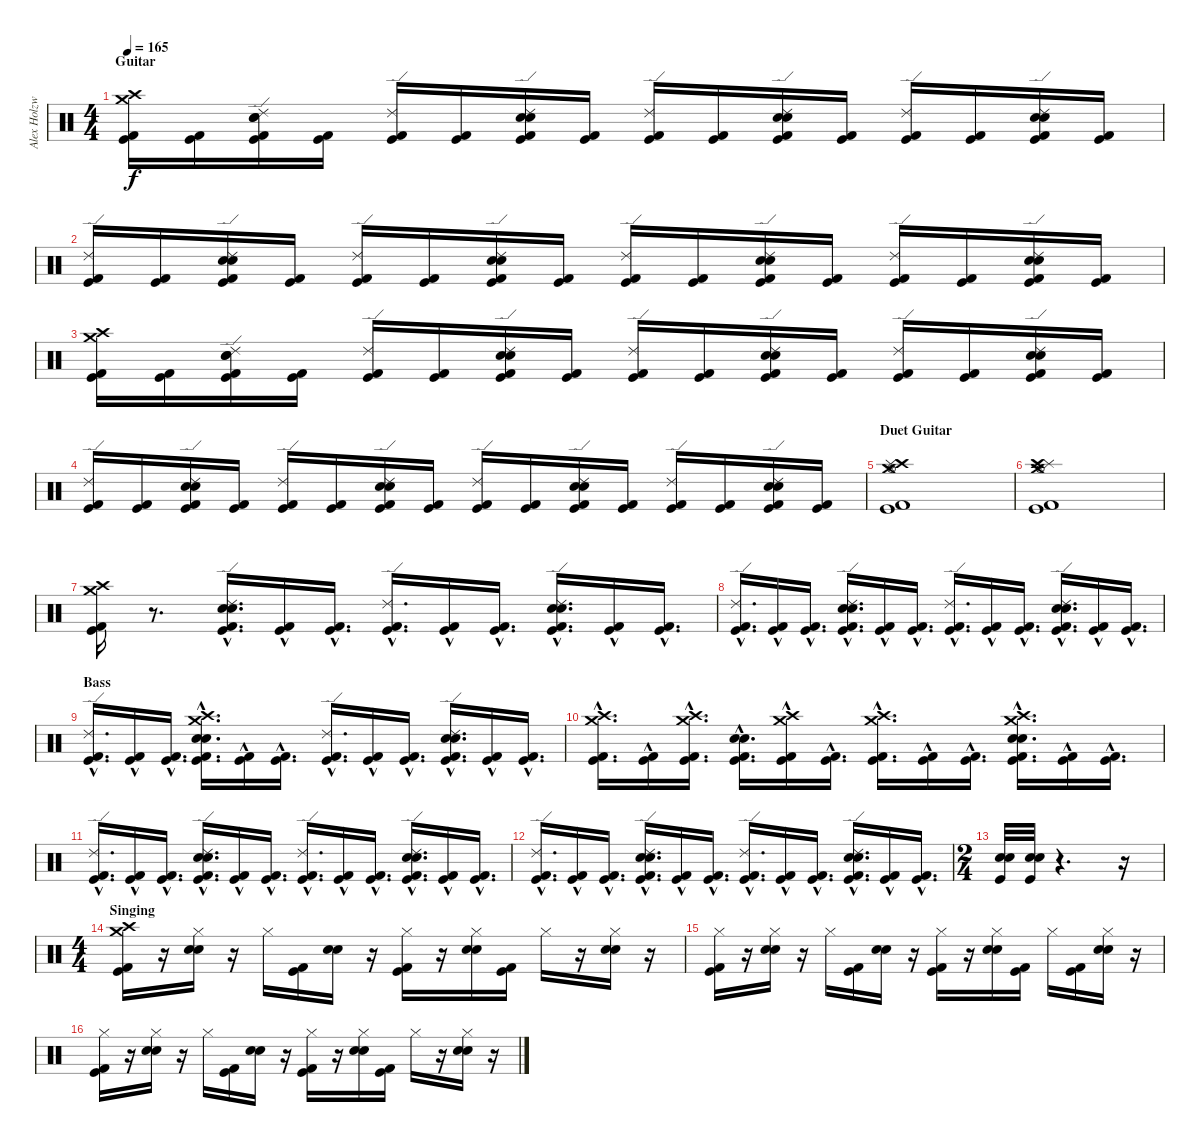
\track ("Alex Holzwarth" "Alex Holzw") {instrument percussion}
\staff {score}
\articulation defaults
\ts (4 4)
\section ("" "Guitar")
\tempo 165
\clef neutral
\ks c
("Crash high (hit)" "Crash medium (hit)" "Kick (hit) 2" "Kick (hit)").16{dy f} ("Kick (hit) 2" "Kick (hit)").16 ("Ride (edge) 2" "Electric Snare (hit)" "Snare (hit) 2" "Kick (hit) 2" "Kick (hit)").16 ("Kick (hit) 2" "Kick (hit)").16 ("Ride (edge) 2" "Kick (hit) 2" "Kick (hit)").16 ("Kick (hit) 2" "Kick (hit)").16 ("Ride (edge) 2" "Electric Snare (hit)" "Snare (hit) 2" "Kick (hit) 2" "Kick (hit)").16 ("Kick (hit) 2" "Kick (hit)").16 ("Ride (edge) 2" "Kick (hit) 2" "Kick (hit)").16 ("Kick (hit) 2" "Kick (hit)").16 ("Ride (edge) 2" "Electric Snare (hit)" "Snare (hit) 2" "Kick (hit) 2" "Kick (hit)").16 ("Kick (hit) 2" "Kick (hit)").16 ("Ride (edge) 2" "Kick (hit) 2" "Kick (hit)").16 ("Kick (hit) 2" "Kick (hit)").16 ("Ride (edge) 2" "Electric Snare (hit)" "Snare (hit) 2" "Kick (hit) 2" "Kick (hit)").16 ("Kick (hit) 2" "Kick (hit)").16 |
("Ride (edge) 2" "Kick (hit) 2" "Kick (hit)").16 ("Kick (hit) 2" "Kick (hit)").16 ("Ride (edge) 2" "Electric Snare (hit)" "Snare (hit) 2" "Kick (hit) 2" "Kick (hit)").16 ("Kick (hit) 2" "Kick (hit)").16 ("Ride (edge) 2" "Kick (hit) 2" "Kick (hit)").16 ("Kick (hit) 2" "Kick (hit)").16 ("Ride (edge) 2" "Electric Snare (hit)" "Snare (hit) 2" "Kick (hit) 2" "Kick (hit)").16 ("Kick (hit) 2" "Kick (hit)").16 ("Ride (edge) 2" "Kick (hit) 2" "Kick (hit)").16 ("Kick (hit) 2" "Kick (hit)").16 ("Ride (edge) 2" "Electric Snare (hit)" "Snare (hit) 2" "Kick (hit) 2" "Kick (hit)").16 ("Kick (hit) 2" "Kick (hit)").16 ("Ride (edge) 2" "Kick (hit) 2" "Kick (hit)").16 ("Kick (hit) 2" "Kick (hit)").16 ("Ride (edge) 2" "Electric Snare (hit)" "Snare (hit) 2" "Kick (hit) 2" "Kick (hit)").16 ("Kick (hit) 2" "Kick (hit)").16 |
("Crash high (hit)" "Crash medium (hit)" "Kick (hit) 2" "Kick (hit)").16 ("Kick (hit) 2" "Kick (hit)").16 ("Ride (edge) 2" "Electric Snare (hit)" "Snare (hit) 2" "Kick (hit) 2" "Kick (hit)").16 ("Kick (hit) 2" "Kick (hit)").16 ("Ride (edge) 2" "Kick (hit) 2" "Kick (hit)").16 ("Kick (hit) 2" "Kick (hit)").16 ("Ride (edge) 2" "Electric Snare (hit)" "Snare (hit) 2" "Kick (hit) 2" "Kick (hit)").16 ("Kick (hit) 2" "Kick (hit)").16 ("Ride (edge) 2" "Kick (hit) 2" "Kick (hit)").16 ("Kick (hit) 2" "Kick (hit)").16 ("Ride (edge) 2" "Electric Snare (hit)" "Snare (hit) 2" "Kick (hit) 2" "Kick (hit)").16 ("Kick (hit) 2" "Kick (hit)").16 ("Ride (edge) 2" "Kick (hit) 2" "Kick (hit)").16 ("Kick (hit) 2" "Kick (hit)").16 ("Ride (edge) 2" "Electric Snare (hit)" "Snare (hit) 2" "Kick (hit) 2" "Kick (hit)").16 ("Kick (hit) 2" "Kick (hit)").16 |
("Ride (edge) 2" "Kick (hit) 2" "Kick (hit)").16 ("Kick (hit) 2" "Kick (hit)").16 ("Ride (edge) 2" "Electric Snare (hit)" "Snare (hit) 2" "Kick (hit) 2" "Kick (hit)").16 ("Kick (hit) 2" "Kick (hit)").16 ("Ride (edge) 2" "Kick (hit) 2" "Kick (hit)").16 ("Kick (hit) 2" "Kick (hit)").16 ("Ride (edge) 2" "Electric Snare (hit)" "Snare (hit) 2" "Kick (hit) 2" "Kick (hit)").16 ("Kick (hit) 2" "Kick (hit)").16 ("Ride (edge) 2" "Kick (hit) 2" "Kick (hit)").16 ("Kick (hit) 2" "Kick (hit)").16 ("Ride (edge) 2" "Electric Snare (hit)" "Snare (hit) 2" "Kick (hit) 2" "Kick (hit)").16 ("Kick (hit) 2" "Kick (hit)").16 ("Ride (edge) 2" "Kick (hit) 2" "Kick (hit)").16 ("Kick (hit) 2" "Kick (hit)").16 ("Ride (edge) 2" "Electric Snare (hit)" "Snare (hit) 2" "Kick (hit) 2" "Kick (hit)").16 ("Kick (hit) 2" "Kick (hit)").16 |
\section ("" "Duet Guitar")
("Hi-Hat (open)" "Crash high (hit)" "Splash (hit)" "Crash medium (hit)" "Kick (hit) 2" "Kick (hit)").1 |
("Kick (hit)" "Kick (hit) 2" "Crash medium (hit)" "Splash (hit)" "Hi-Hat (open)" "Crash high (hit)").1 |
("Crash high (hit)" "Crash medium (hit)" "Kick (hit) 2" "Kick (hit)").16 r.8{d} ("Ride (edge) 2"{hac} "Electric Snare (hit)"{hac} "Snare (hit) 2"{hac} "Kick (hit) 2"{hac} "Kick (hit)"{hac}).16{d} ("Kick (hit) 2"{hac} "Kick (hit)"{hac}).16 ("Kick (hit) 2"{hac} "Kick (hit)"{hac}).16{d} ("Ride (edge) 2"{hac} "Kick (hit) 2"{hac} "Kick (hit)"{hac}).16{d} ("Kick (hit) 2"{hac} "Kick (hit)"{hac}).16 ("Kick (hit) 2"{hac} "Kick (hit)"{hac}).16{d} ("Ride (edge) 2"{hac} "Electric Snare (hit)"{hac} "Snare (hit) 2"{hac} "Kick (hit) 2"{hac} "Kick (hit)"{hac}).16{d} ("Kick (hit) 2"{hac} "Kick (hit)"{hac}).16 ("Kick (hit) 2"{hac} "Kick (hit)"{hac}).16{d} |
("Ride (edge) 2"{hac} "Kick (hit) 2"{hac} "Kick (hit)"{hac}).16{d} ("Kick (hit) 2"{hac} "Kick (hit)"{hac}).16 ("Kick (hit) 2"{hac} "Kick (hit)"{hac}).16{d} ("Ride (edge) 2"{hac} "Electric Snare (hit)"{hac} "Snare (hit) 2"{hac} "Kick (hit) 2"{hac} "Kick (hit)"{hac}).16{d} ("Kick (hit) 2"{hac} "Kick (hit)"{hac}).16 ("Kick (hit) 2"{hac} "Kick (hit)"{hac}).16{d} ("Ride (edge) 2"{hac} "Kick (hit) 2"{hac} "Kick (hit)"{hac}).16{d} ("Kick (hit) 2"{hac} "Kick (hit)"{hac}).16 ("Kick (hit) 2"{hac} "Kick (hit)"{hac}).16{d} ("Ride (edge) 2"{hac} "Electric Snare (hit)"{hac} "Snare (hit) 2"{hac} "Kick (hit) 2"{hac} "Kick (hit)"{hac}).16{d} ("Kick (hit) 2"{hac} "Kick (hit)"{hac}).16 ("Kick (hit) 2"{hac} "Kick (hit)"{hac}).16{d} |
\section ("" "Bass")
("Ride (edge) 2"{hac} "Kick (hit) 2"{hac} "Kick (hit)"{hac}).16{d} ("Kick (hit) 2"{hac} "Kick (hit)"{hac}).16 ("Kick (hit) 2"{hac} "Kick (hit)"{hac}).16{d} ("Crash high (hit)"{hac} "Crash medium (hit)"{hac} "Electric Snare (hit)"{hac} "Snare (hit) 2"{hac} "Kick (hit) 2"{hac} "Kick (hit)"{hac}).16{d} ("Kick (hit) 2"{hac} "Kick (hit)"{hac}).16 ("Kick (hit) 2"{hac} "Kick (hit)"{hac}).16{d} ("Ride (edge) 2"{hac} "Kick (hit) 2"{hac} "Kick (hit)"{hac}).16{d} ("Kick (hit) 2"{hac} "Kick (hit)"{hac}).16 ("Kick (hit) 2"{hac} "Kick (hit)"{hac}).16{d} ("Ride (edge) 2"{hac} "Electric Snare (hit)"{hac} "Snare (hit) 2"{hac} "Kick (hit) 2"{hac} "Kick (hit)"{hac}).16{d} ("Kick (hit) 2"{hac} "Kick (hit)"{hac}).16 ("Kick (hit) 2"{hac} "Kick (hit)"{hac}).16{d} |
("Crash high (hit)"{hac} "Crash medium (hit)"{hac} "Kick (hit) 2"{hac} "Kick (hit)"{hac}).16{d} ("Kick (hit) 2"{hac} "Kick (hit)"{hac}).16 ("Crash medium (hit)"{hac} "Crash high (hit)"{hac} "Kick (hit) 2"{hac} "Kick (hit)"{hac}).16{d} ("Electric Snare (hit)"{hac} "Snare (hit) 2"{hac} "Kick (hit) 2"{hac} "Kick (hit)"{hac}).16{d} ("Crash medium (hit)"{hac} "Crash high (hit)"{hac} "Kick (hit) 2"{hac} "Kick (hit)"{hac}).16 ("Kick (hit) 2"{hac} "Kick (hit)"{hac}).16{d} ("Crash high (hit)"{hac} "Crash medium (hit)"{hac} "Kick (hit) 2"{hac} "Kick (hit)"{hac}).16{d} ("Kick (hit) 2"{hac} "Kick (hit)"{hac}).16 ("Kick (hit) 2"{hac} "Kick (hit)"{hac}).16{d} ("Crash high (hit)"{hac} "Crash medium (hit)"{hac} "Electric Snare (hit)"{hac} "Snare (hit) 2"{hac} "Kick (hit) 2"{hac} "Kick (hit)"{hac}).16{d} ("Kick (hit) 2"{hac} "Kick (hit)"{hac}).16 ("Kick (hit) 2"{hac} "Kick (hit)"{hac}).16{d} |
("Ride (edge) 2"{hac} "Kick (hit) 2"{hac} "Kick (hit)"{hac}).16{d} ("Kick (hit) 2"{hac} "Kick (hit)"{hac}).16 ("Kick (hit) 2"{hac} "Kick (hit)"{hac}).16{d} ("Ride (edge) 2"{hac} "Electric Snare (hit)"{hac} "Snare (hit) 2"{hac} "Kick (hit) 2"{hac} "Kick (hit)"{hac}).16{d} ("Kick (hit) 2"{hac} "Kick (hit)"{hac}).16 ("Kick (hit) 2"{hac} "Kick (hit)"{hac}).16{d} ("Ride (edge) 2"{hac} "Kick (hit) 2"{hac} "Kick (hit)"{hac}).16{d} ("Kick (hit) 2"{hac} "Kick (hit)"{hac}).16 ("Kick (hit) 2"{hac} "Kick (hit)"{hac}).16{d} ("Ride (edge) 2"{hac} "Electric Snare (hit)"{hac} "Snare (hit) 2"{hac} "Kick (hit) 2"{hac} "Kick (hit)"{hac}).16{d} ("Kick (hit) 2"{hac} "Kick (hit)"{hac}).16 ("Kick (hit) 2"{hac} "Kick (hit)"{hac}).16{d} |
("Ride (edge) 2"{hac} "Kick (hit) 2"{hac} "Kick (hit)"{hac}).16{d} ("Kick (hit) 2"{hac} "Kick (hit)"{hac}).16 ("Kick (hit) 2"{hac} "Kick (hit)"{hac}).16{d} ("Ride (edge) 2"{hac} "Electric Snare (hit)"{hac} "Snare (hit) 2"{hac} "Kick (hit) 2"{hac} "Kick (hit)"{hac}).16{d} ("Kick (hit) 2"{hac} "Kick (hit)"{hac}).16 ("Kick (hit) 2"{hac} "Kick (hit)"{hac}).16{d} ("Ride (edge) 2"{hac} "Kick (hit) 2"{hac} "Kick (hit)"{hac}).16{d} ("Kick (hit) 2"{hac} "Kick (hit)"{hac}).16 ("Kick (hit) 2"{hac} "Kick (hit)"{hac}).16{d} ("Ride (edge) 2"{hac} "Electric Snare (hit)"{hac} "Snare (hit) 2"{hac} "Kick (hit) 2"{hac} "Kick (hit)"{hac}).16{d} ("Kick (hit) 2"{hac} "Kick (hit)"{hac}).16 ("Kick (hit) 2"{hac} "Kick (hit)"{hac}).16{d} |
\ts (2 4)
("Kick (hit)" "Electric Snare (hit)" "Snare (hit) 2").32 ("Kick (hit)" "Electric Snare (hit)" "Snare (hit) 2").32 r.4{d} r.16 |
\ts (4 4)
\section ("" "Singing")
("Crash high (hit)" "Crash medium (hit)" "Kick (hit) 2" "Kick (hit)").16 r.16 ("Hi-Hat (closed)" "Electric Snare (hit)" "Snare (hit) 2").16 r.16 "Hi-Hat (closed)".16 ("Kick (hit) 2" "Kick (hit)").16 ("Electric Snare (hit)" "Snare (hit) 2").16 r.16 ("Hi-Hat (closed)" "Kick (hit) 2" "Kick (hit)").16 r.16 ("Hi-Hat (closed)" "Electric Snare (hit)" "Snare (hit) 2").16 ("Kick (hit) 2" "Kick (hit)").16 "Hi-Hat (closed)".16 r.16 ("Hi-Hat (closed)" "Electric Snare (hit)" "Snare (hit) 2").16 r.16 |
("Hi-Hat (closed)" "Kick (hit) 2" "Kick (hit)").16 r.16 ("Hi-Hat (closed)" "Electric Snare (hit)" "Snare (hit) 2").16 r.16 "Hi-Hat (closed)".16 ("Kick (hit) 2" "Kick (hit)").16 ("Electric Snare (hit)" "Snare (hit) 2").16 r.16 ("Hi-Hat (closed)" "Kick (hit) 2" "Kick (hit)").16 r.16 ("Hi-Hat (closed)" "Electric Snare (hit)" "Snare (hit) 2").16 ("Kick (hit) 2" "Kick (hit)").16 "Hi-Hat (closed)".16 ("Kick (hit) 2" "Kick (hit)").16 ("Hi-Hat (closed)" "Electric Snare (hit)" "Snare (hit) 2").16 r.16 |
("Hi-Hat (closed)" "Kick (hit) 2" "Kick (hit)").16 r.16 ("Hi-Hat (closed)" "Electric Snare (hit)" "Snare (hit) 2").16 r.16 "Hi-Hat (closed)".16 ("Kick (hit) 2" "Kick (hit)").16 ("Electric Snare (hit)" "Snare (hit) 2").16 r.16 ("Hi-Hat (closed)" "Kick (hit) 2" "Kick (hit)").16 r.16 ("Hi-Hat (closed)" "Electric Snare (hit)" "Snare (hit) 2").16 ("Kick (hit) 2" "Kick (hit)").16 "Hi-Hat (closed)".16 r.16 ("Hi-Hat (closed)" "Electric Snare (hit)" "Snare (hit) 2").16 r.16
